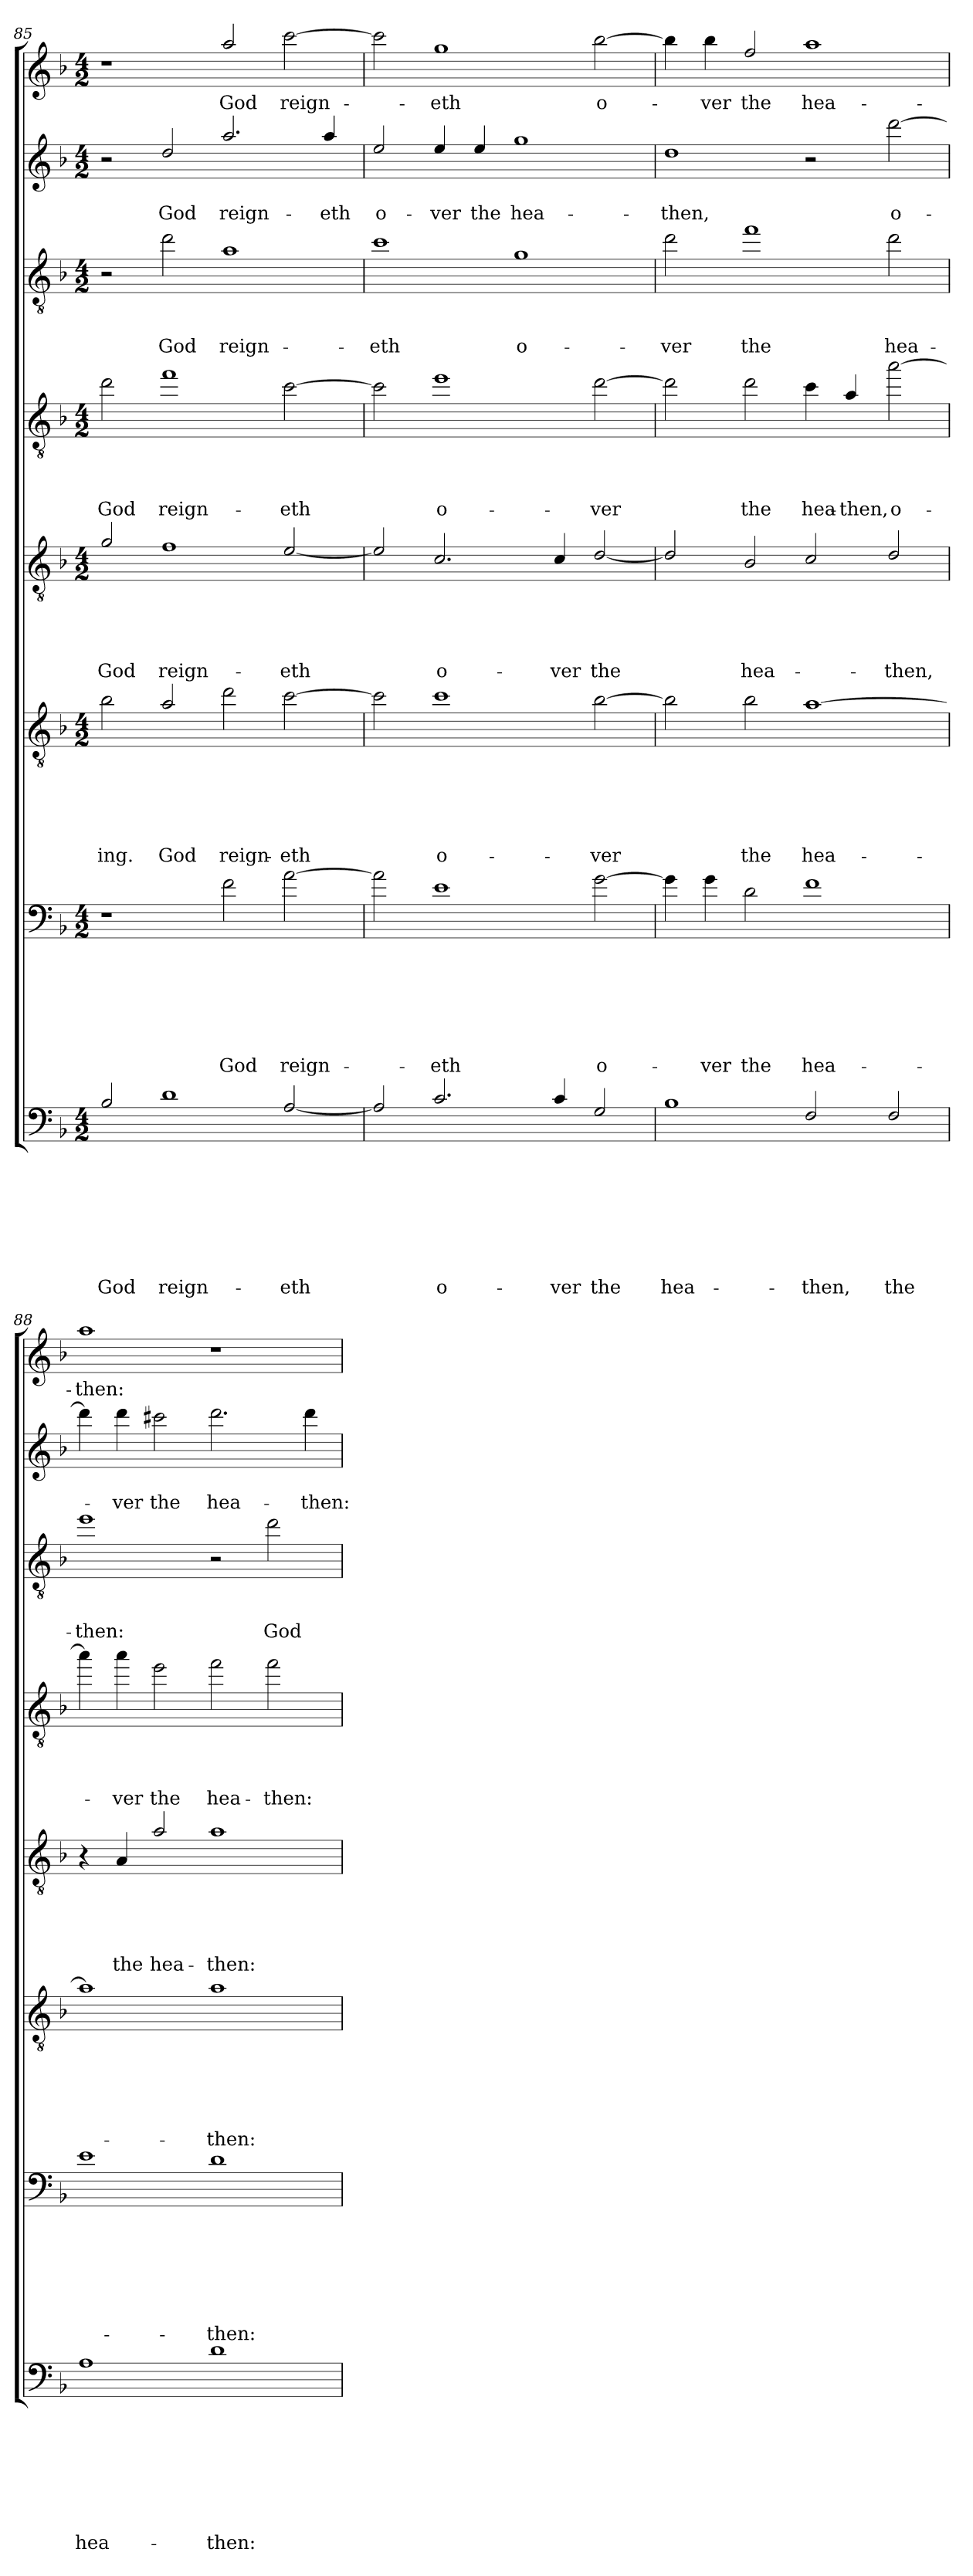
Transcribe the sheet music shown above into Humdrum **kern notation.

**kern	**text	**text	**text	**text	**text	**text	**text	**text	**kern	**text	**text	**text	**text	**text	**text	**text	**kern	**text	**text	**text	**text	**text	**text	**kern	**text	**text	**text	**text	**text	**kern	**text	**text	**text	**text	**kern	**text	**text	**text	**kern	**text	**text	**kern	**text
*part8	*part8	*part8	*part8	*part8	*part8	*part8	*part8	*part8	*part7	*part7	*part7	*part7	*part7	*part7	*part7	*part7	*part6	*part6	*part6	*part6	*part6	*part6	*part6	*part5	*part5	*part5	*part5	*part5	*part5	*part4	*part4	*part4	*part4	*part4	*part3	*part3	*part3	*part3	*part2	*part2	*part2	*part1	*part1
*staff8	*staff8	*staff8	*staff8	*staff8	*staff8	*staff8	*staff8	*staff8	*staff7	*staff7	*staff7	*staff7	*staff7	*staff7	*staff7	*staff7	*staff6	*staff6	*staff6	*staff6	*staff6	*staff6	*staff6	*staff5	*staff5	*staff5	*staff5	*staff5	*staff5	*staff4	*staff4	*staff4	*staff4	*staff4	*staff3	*staff3	*staff3	*staff3	*staff2	*staff2	*staff2	*staff1	*staff1
!!LO:PB:g=z
*clefF4	*	*	*	*	*	*	*	*	*clefF4	*	*	*	*	*	*	*	*clefGv2	*	*	*	*	*	*	*clefGv2	*	*	*	*	*	*clefGv2	*	*	*	*	*clefGv2	*	*	*	*clefG2	*	*	*clefG2	*
*ITrd8c14	*	*	*	*	*	*	*	*	*ITrd8c14	*	*	*	*	*	*	*	*ITrd8c14	*	*	*	*	*	*	*ITrd8c14	*	*	*	*	*	*ITrd8c14	*	*	*	*	*ITrd8c14	*	*	*	*ITrd8c14	*	*	*ITrd8c14	*
*k[b-]	*	*	*	*	*	*	*	*	*k[b-]	*	*	*	*	*	*	*	*k[b-]	*	*	*	*	*	*	*k[b-]	*	*	*	*	*	*k[b-]	*	*	*	*	*k[b-]	*	*	*	*k[b-]	*	*	*k[b-]	*
*F:	*	*	*	*	*	*	*	*	*F:	*	*	*	*	*	*	*	*F:	*	*	*	*	*	*	*F:	*	*	*	*	*	*F:	*	*	*	*	*F:	*	*	*	*F:	*	*	*F:	*
*M4/2	*	*	*	*	*	*	*	*	*M4/2	*	*	*	*	*	*	*	*M4/2	*	*	*	*	*	*	*M4/2	*	*	*	*	*	*M4/2	*	*	*	*	*M4/2	*	*	*	*M4/2	*	*	*M4/2	*
=85	=85	=85	=85	=85	=85	=85	=85	=85	=85	=85	=85	=85	=85	=85	=85	=85	=85	=85	=85	=85	=85	=85	=85	=85	=85	=85	=85	=85	=85	=85	=85	=85	=85	=85	=85	=85	=85	=85	=85	=85	=85	=85	=85
2BB-/	.	.	.	.	.	.	.	God	1r	.	.	.	.	.	.	.	2B-\	.	.	.	.	.	-ing.	2G/	.	.	.	.	God	2d\	.	.	.	God	2r	.	.	.	2r	.	.	1r	.
1D	.	.	.	.	.	.	.	reign-	.	.	.	.	.	.	.	.	2A/	.	.	.	.	.	God	1F	.	.	.	.	reign-	1f	.	.	.	reign-	2d\	.	.	God	2d/	.	God	.	.
.	.	.	.	.	.	.	.	.	2F\	.	.	.	.	.	.	God	2d\	.	.	.	.	.	reign-	.	.	.	.	.	.	.	.	.	.	.	1A	.	.	reign-	2.a/	.	reign-	2a/	God
[2AA/	.	.	.	.	.	.	.	-eth	[2A\	.	.	.	.	.	.	reign-	[2c\	.	.	.	.	.	-eth	[2E/	.	.	.	.	-eth	[2c\	.	.	.	-eth	.	.	.	.	.	.	.	[2cc\	reign-
.	.	.	.	.	.	.	.	.	.	.	.	.	.	.	.	.	.	.	.	.	.	.	.	.	.	.	.	.	.	.	.	.	.	.	.	.	.	.	4a/	.	-eth	.	.
=86	=86	=86	=86	=86	=86	=86	=86	=86	=86	=86	=86	=86	=86	=86	=86	=86	=86	=86	=86	=86	=86	=86	=86	=86	=86	=86	=86	=86	=86	=86	=86	=86	=86	=86	=86	=86	=86	=86	=86	=86	=86	=86	=86
2AA/]	.	.	.	.	.	.	.	.	2A\]	.	.	.	.	.	.	.	2c\]	.	.	.	.	.	.	2E/]	.	.	.	.	.	2c\]	.	.	.	.	1c	.	.	-eth	2e/	.	o-	2cc\]	.
2.C/	.	.	.	.	.	.	.	o-	1E	.	.	.	.	.	.	-eth	1c	.	.	.	.	.	o-	2.C/	.	.	.	.	o-	1e	.	.	.	o-	.	.	.	.	4e/	.	-ver	1g	-eth
.	.	.	.	.	.	.	.	.	.	.	.	.	.	.	.	.	.	.	.	.	.	.	.	.	.	.	.	.	.	.	.	.	.	.	.	.	.	.	4e/	.	the	.	.
.	.	.	.	.	.	.	.	.	.	.	.	.	.	.	.	.	.	.	.	.	.	.	.	.	.	.	.	.	.	.	.	.	.	.	1G	.	.	o-	1g	.	hea-	.	.
4C/	.	.	.	.	.	.	.	-ver	.	.	.	.	.	.	.	.	.	.	.	.	.	.	.	4C/	.	.	.	.	-ver	.	.	.	.	.	.	.	.	.	.	.	.	.	.
2GG/	.	.	.	.	.	.	.	the	[2G\	.	.	.	.	.	.	o-	[2B-\	.	.	.	.	.	-ver	[2D/	.	.	.	.	the	[2d\	.	.	.	-ver	.	.	.	.	.	.	.	[2b-\	o-
=87	=87	=87	=87	=87	=87	=87	=87	=87	=87	=87	=87	=87	=87	=87	=87	=87	=87	=87	=87	=87	=87	=87	=87	=87	=87	=87	=87	=87	=87	=87	=87	=87	=87	=87	=87	=87	=87	=87	=87	=87	=87	=87	=87
1BB-	.	.	.	.	.	.	.	hea-	4G\]	.	.	.	.	.	.	.	2B-\]	.	.	.	.	.	.	2D/]	.	.	.	.	.	2d\]	.	.	.	.	2d\	.	.	-ver	1d	.	-then,	4b-\]	.
.	.	.	.	.	.	.	.	.	4G\	.	.	.	.	.	.	-ver	.	.	.	.	.	.	.	.	.	.	.	.	.	.	.	.	.	.	.	.	.	.	.	.	.	4b-\	-ver
.	.	.	.	.	.	.	.	.	2D\	.	.	.	.	.	.	the	2B-\	.	.	.	.	.	the	2BB-/	.	.	.	.	hea-	2d\	.	.	.	the	1f	.	.	the	.	.	.	2f/	the
2FF/	.	.	.	.	.	.	.	-then,	1F	.	.	.	.	.	.	hea-	[1A	.	.	.	.	.	hea-	2C/	.	.	.	.	.	4c\	.	.	.	hea-	.	.	.	.	2r	.	.	1a	hea-
.	.	.	.	.	.	.	.	.	.	.	.	.	.	.	.	.	.	.	.	.	.	.	.	.	.	.	.	.	.	4A/	.	.	.	-then,	.	.	.	.	.	.	.	.	.
2FF/	.	.	.	.	.	.	.	the	.	.	.	.	.	.	.	.	.	.	.	.	.	.	.	2D/	.	.	.	.	-then,	[2a\	.	.	.	o-	2d\	.	.	hea-	[2dd\	.	o-	.	.
=88	=88	=88	=88	=88	=88	=88	=88	=88	=88	=88	=88	=88	=88	=88	=88	=88	=88	=88	=88	=88	=88	=88	=88	=88	=88	=88	=88	=88	=88	=88	=88	=88	=88	=88	=88	=88	=88	=88	=88	=88	=88	=88	=88
1AA	.	.	.	.	.	.	.	hea-	1E	.	.	.	.	.	.	.	1A]	.	.	.	.	.	.	4r	.	.	.	.	.	4a\]	.	.	.	.	1e	.	.	-then:	4dd\]	.	.	1a	-then:
.	.	.	.	.	.	.	.	.	.	.	.	.	.	.	.	.	.	.	.	.	.	.	.	4AA/	.	.	.	.	the	4a\	.	.	.	-ver	.	.	.	.	4dd\	.	-ver	.	.
.	.	.	.	.	.	.	.	.	.	.	.	.	.	.	.	.	.	.	.	.	.	.	.	2A/	.	.	.	.	hea-	2e\	.	.	.	the	.	.	.	.	2cc#X\	.	the	.	.
1D	.	.	.	.	.	.	.	-then:	1D	.	.	.	.	.	.	-then:	1A	.	.	.	.	.	-then:	1A	.	.	.	.	-then:	2f\	.	.	.	hea-	2r	.	.	.	2.dd\	.	hea-	1r	.
.	.	.	.	.	.	.	.	.	.	.	.	.	.	.	.	.	.	.	.	.	.	.	.	.	.	.	.	.	.	2f\	.	.	.	-then:	2d\	.	.	God	.	.	.	.	.
.	.	.	.	.	.	.	.	.	.	.	.	.	.	.	.	.	.	.	.	.	.	.	.	.	.	.	.	.	.	.	.	.	.	.	.	.	.	.	4dd\	.	-then:	.	.
=	=	=	=	=	=	=	=	=	=	=	=	=	=	=	=	=	=	=	=	=	=	=	=	=	=	=	=	=	=	=	=	=	=	=	=	=	=	=	=	=	=	=	=
*-	*-	*-	*-	*-	*-	*-	*-	*-	*-	*-	*-	*-	*-	*-	*-	*-	*-	*-	*-	*-	*-	*-	*-	*-	*-	*-	*-	*-	*-	*-	*-	*-	*-	*-	*-	*-	*-	*-	*-	*-	*-	*-	*-
